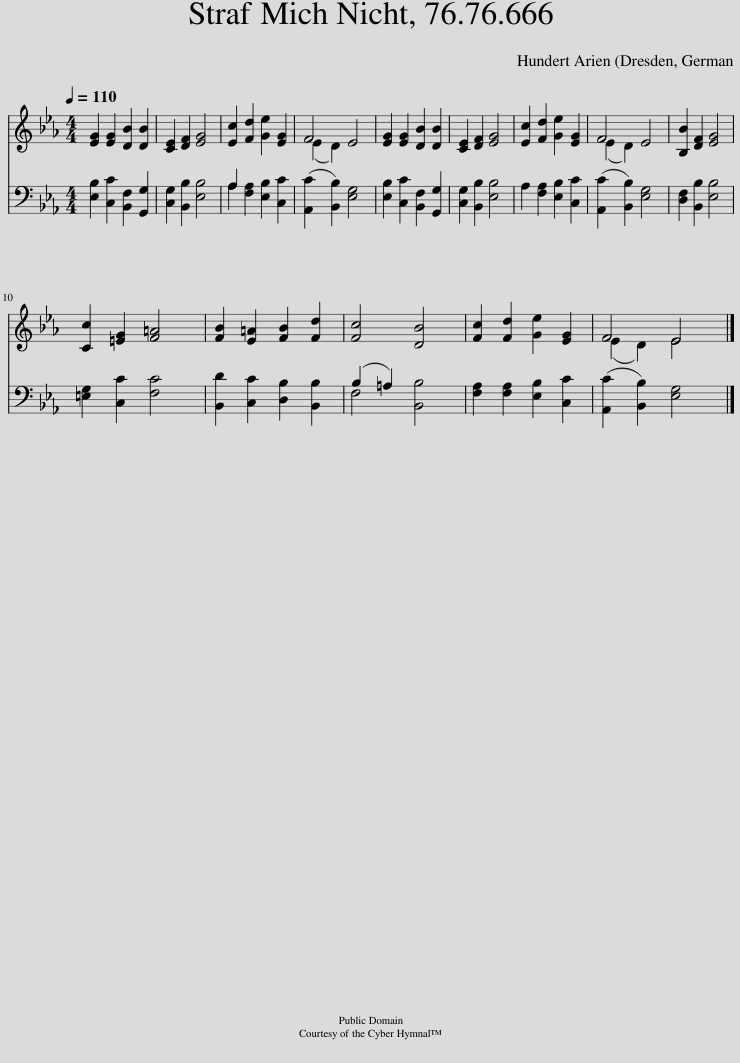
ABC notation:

X:1
%%score ( 1 2 ) ( 3 4 )
L:1/8
Q:1/4=110
M:4/4
I:linebreak $
K:Eb
V:1 treble
V:2 treble
V:3 bass
V:4 bass
V:1
 [EG]2 [EG]2 [DB]2 [DB]2 | [CE]2 [DF]2 [EG]4 | [Ec]2 [Fd]2 [Ge]2 [EG]2 | F4 E4 | [EG]2 [EG]2 [DB]2 [DB]2 | %5
 [CE]2 [DF]2 [EG]4 | [Ec]2 [Fd]2 [Ge]2 [EG]2 | F4 E4 | [B,B]2 [DF]2 [EG]4 |$ [Cc]2 [=EG]2 [F=A]4 | %10
 [FB]2 [E=A]2 [FB]2 [Fd]2 | [Fc]4 [DB]4 | [Fc]2 [Fd]2 [Ge]2 [EG]2 | F4 E4 |] %14
V:2
 x8 | x8 | x8 | (E2 D2) x4 | x8 | %5
 x8 | x8 | (E2 D2) x4 | x8 |$ x8 | %10
 x8 | x8 | x8 | (E2 D2) E4 |] %14
V:3
 [E,B,]2 [C,C]2 [B,,F,]2 [G,,G,]2 | [C,G,]2 [B,,B,]2 [E,B,]4 | A,2 [F,A,]2 [E,B,]2 [C,C]2 | ([A,,C]2 [B,,B,]2) [E,G,]4 | [E,B,]2 [C,C]2 [B,,F,]2 [G,,G,]2 | %5
 [C,G,]2 [B,,B,]2 [E,B,]4 | A,2 [F,A,]2 [E,B,]2 [C,C]2 | ([A,,C]2 [B,,B,]2) [E,G,]4 | [D,F,]2 [B,,B,]2 [E,B,]4 |$ [=E,G,]2 [C,C]2 [F,C]4 | %10
 [B,,D]2 [C,C]2 [D,B,]2 [B,,B,]2 | (B,2 =A,2) [B,,B,]4 | [F,A,]2 [F,A,]2 [E,B,]2 [C,C]2 | ([A,,C]2 [B,,B,]2) [E,G,]4 |] %14
V:4
 x8 | x8 | A,2 x6 | x8 | x8 | %5
 x8 | x8 | x8 | x8 |$ x8 | %10
 x8 | F,4 x4 | x8 | x8 |] %14
